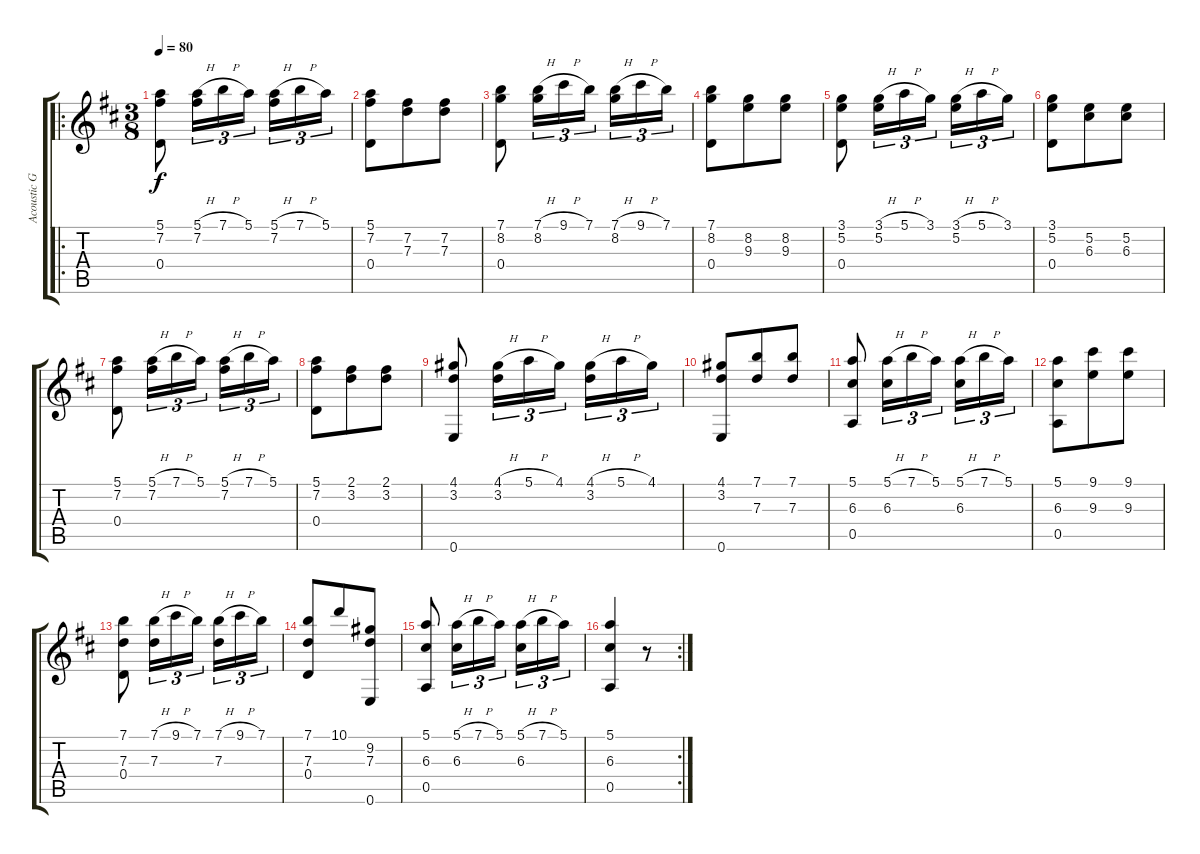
\track ("Acoustic Guitar" "Acoustic G") {instrument acousticguitarnylon}
\staff {score tabs}
\tuning (E4 B3 G3 D3 A2 E2) {hide}
\ro
\ts (3 8)
\tempo 80
\clef g2
\ks d
(5.1 7.2 0.4).8{dy f instrument acousticguitarnylon} (5.1{h} 7.2).16{tu (3 2)} 7.1{h}.16{tu (3 2)} 5.1.16{tu (3 2)} (5.1{h} 7.2).16{tu (3 2)} 7.1{h}.16{tu (3 2)} 5.1.16{tu (3 2)} |
(5.1 7.2 0.4).8 (7.2 7.3).8 (7.2 7.3).8 |
(7.1 8.2 0.4).8 (7.1{h} 8.2).16{tu (3 2)} 9.1{h}.16{tu (3 2)} 7.1.16{tu (3 2)} (7.1{h} 8.2).16{tu (3 2)} 9.1{h}.16{tu (3 2)} 7.1.16{tu (3 2)} |
(7.1 8.2 0.4).8 (8.2 9.3).8 (8.2 9.3).8 |
(3.1 5.2 0.4).8 (3.1{h} 5.2).16{tu (3 2)} 5.1{h}.16{tu (3 2)} 3.1.16{tu (3 2)} (3.1{h} 5.2).16{tu (3 2)} 5.1{h}.16{tu (3 2)} 3.1.16{tu (3 2)} |
(3.1 5.2 0.4).8 (5.2 6.3).8 (5.2 6.3).8 |
(5.1 7.2 0.4).8 (5.1{h} 7.2).16{tu (3 2)} 7.1{h}.16{tu (3 2)} 5.1.16{tu (3 2)} (5.1{h} 7.2).16{tu (3 2)} 7.1{h}.16{tu (3 2)} 5.1.16{tu (3 2)} |
(5.1 7.2 0.4).8 (2.1 3.2).8 (2.1 3.2).8 |
(4.1 3.2 0.6).8 (4.1{h} 3.2).16{tu (3 2)} 5.1{h}.16{tu (3 2)} 4.1.16{tu (3 2)} (4.1{h} 3.2).16{tu (3 2)} 5.1{h}.16{tu (3 2)} 4.1.16{tu (3 2)} |
(4.1 3.2 0.6).8 (7.1 7.3).8 (7.1 7.3).8 |
(5.1 6.3 0.5).8 (5.1{h} 6.3).16{tu (3 2)} 7.1{h}.16{tu (3 2)} 5.1.16{tu (3 2)} (5.1{h} 6.3).16{tu (3 2)} 7.1{h}.16{tu (3 2)} 5.1.16{tu (3 2)} |
(5.1 6.3 0.5).8 (9.1 9.3).8 (9.1 9.3).8 |
(7.1 7.3 0.4).8 (7.1{h} 7.3).16{tu (3 2)} 9.1{h}.16{tu (3 2)} 7.1.16{tu (3 2)} (7.1{h} 7.3).16{tu (3 2)} 9.1{h}.16{tu (3 2)} 7.1.16{tu (3 2)} |
(7.1 7.3 0.4).8 10.1.8 (9.2 7.3 0.6).8 |
(5.1 6.3 0.5).8 (5.1{h} 6.3).16{tu (3 2)} 7.1{h}.16{tu (3 2)} 5.1.16{tu (3 2)} (5.1{h} 6.3).16{tu (3 2)} 7.1{h}.16{tu (3 2)} 5.1.16{tu (3 2)} |
\rc 2
(5.1 6.3 0.5).4 r.8
